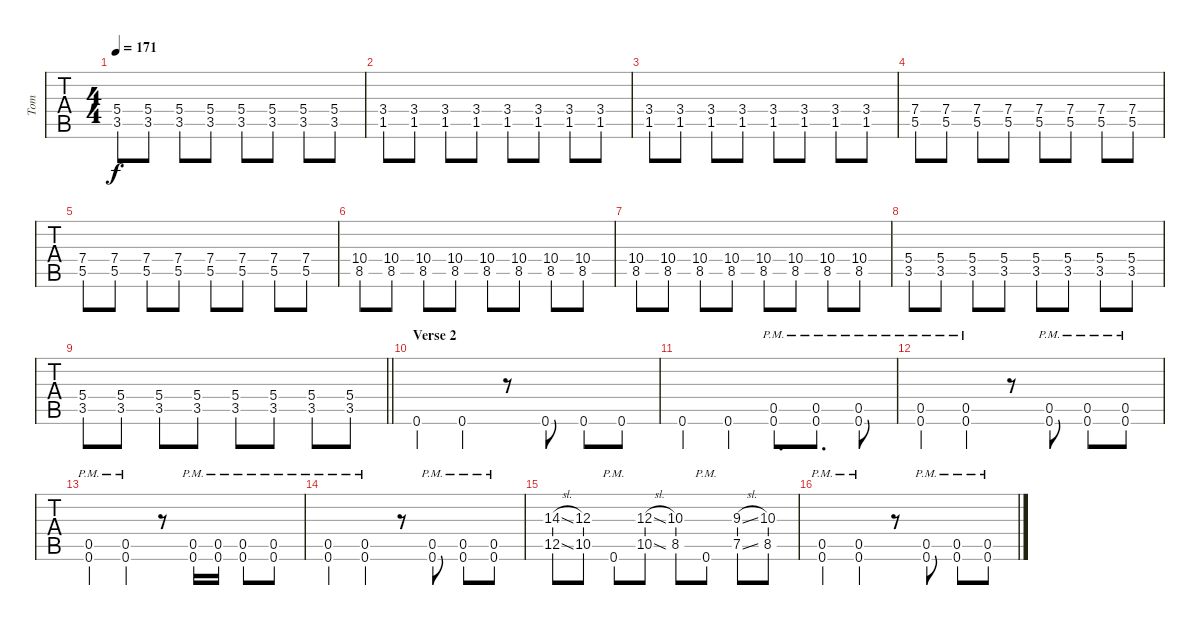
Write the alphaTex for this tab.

\track ("Tom" "Tom") {instrument distortionguitar}
\staff {tabs}
\tuning (C4 G3 Eb3 Bb2 F2 Bb1) {hide}
\ts (4 4)
\tempo 171
\clef f4
\ks c
(5.4 3.5).8{dy f} (5.4 3.5).8 (5.4 3.5).8 (5.4 3.5).8 (5.4 3.5).8 (5.4 3.5).8 (5.4 3.5).8 (5.4 3.5).8 |
(3.4 1.5).8 (3.4 1.5).8 (3.4 1.5).8 (3.4 1.5).8 (3.4 1.5).8 (3.4 1.5).8 (3.4 1.5).8 (3.4 1.5).8 |
(3.4 1.5).8 (3.4 1.5).8 (3.4 1.5).8 (3.4 1.5).8 (3.4 1.5).8 (3.4 1.5).8 (3.4 1.5).8 (3.4 1.5).8 |
(7.4 5.5).8 (7.4 5.5).8 (7.4 5.5).8 (7.4 5.5).8 (7.4 5.5).8 (7.4 5.5).8 (7.4 5.5).8 (7.4 5.5).8 |
(7.4 5.5).8 (7.4 5.5).8 (7.4 5.5).8 (7.4 5.5).8 (7.4 5.5).8 (7.4 5.5).8 (7.4 5.5).8 (7.4 5.5).8 |
(10.4 8.5).8 (10.4 8.5).8 (10.4 8.5).8 (10.4 8.5).8 (10.4 8.5).8 (10.4 8.5).8 (10.4 8.5).8 (10.4 8.5).8 |
(10.4 8.5).8 (10.4 8.5).8 (10.4 8.5).8 (10.4 8.5).8 (10.4 8.5).8 (10.4 8.5).8 (10.4 8.5).8 (10.4 8.5).8 |
(5.4 3.5).8 (5.4 3.5).8 (5.4 3.5).8 (5.4 3.5).8 (5.4 3.5).8 (5.4 3.5).8 (5.4 3.5).8 (5.4 3.5).8 |
\barLineRight lightlight
(5.4 3.5).8 (5.4 3.5).8 (5.4 3.5).8 (5.4 3.5).8 (5.4 3.5).8 (5.4 3.5).8 (5.4 3.5).8 (5.4 3.5).8 |
\section ("" "Verse 2")
0.6.4{balance 16} 0.6.4 r.8 0.6.8 0.6.8 0.6.8 |
0.6.4 0.6.4 (0.5{pm} 0.6{pm}).8{d} (0.5{pm} 0.6{pm}).8{d} (0.5{pm} 0.6{pm}).8 |
(0.5{pm} 0.6{pm}).4 (0.5{pm} 0.6{pm}).4 r.8 (0.5{pm} 0.6{pm}).8 (0.5{pm} 0.6{pm}).8 (0.5{pm} 0.6{pm}).8 |
(0.5{pm} 0.6{pm}).4 (0.5{pm} 0.6{pm}).4 r.8 (0.5{pm} 0.6{pm}).16 (0.5{pm} 0.6{pm}).16 (0.5{pm} 0.6{pm}).8 (0.5{pm} 0.6{pm}).8 |
(0.5{pm} 0.6{pm}).4 (0.5{pm} 0.6{pm}).4 r.8 (0.5{pm} 0.6{pm}).8 (0.5{pm} 0.6{pm}).8 (0.5{pm} 0.6{pm}).8 |
(14.3{sl} 12.5{sl}).8 (12.3 10.5).8 0.6{pm}.8 (12.3{sl} 10.5{sl}).8 (10.3 8.5).8 0.6{pm}.8 (9.3{sl} 7.5{sl}).8 (10.3 8.5).8 |
(0.5{pm} 0.6{pm}).4 (0.5{pm} 0.6{pm}).4 r.8 (0.5{pm} 0.6{pm}).8 (0.5{pm} 0.6{pm}).8 (0.5{pm} 0.6{pm}).8
